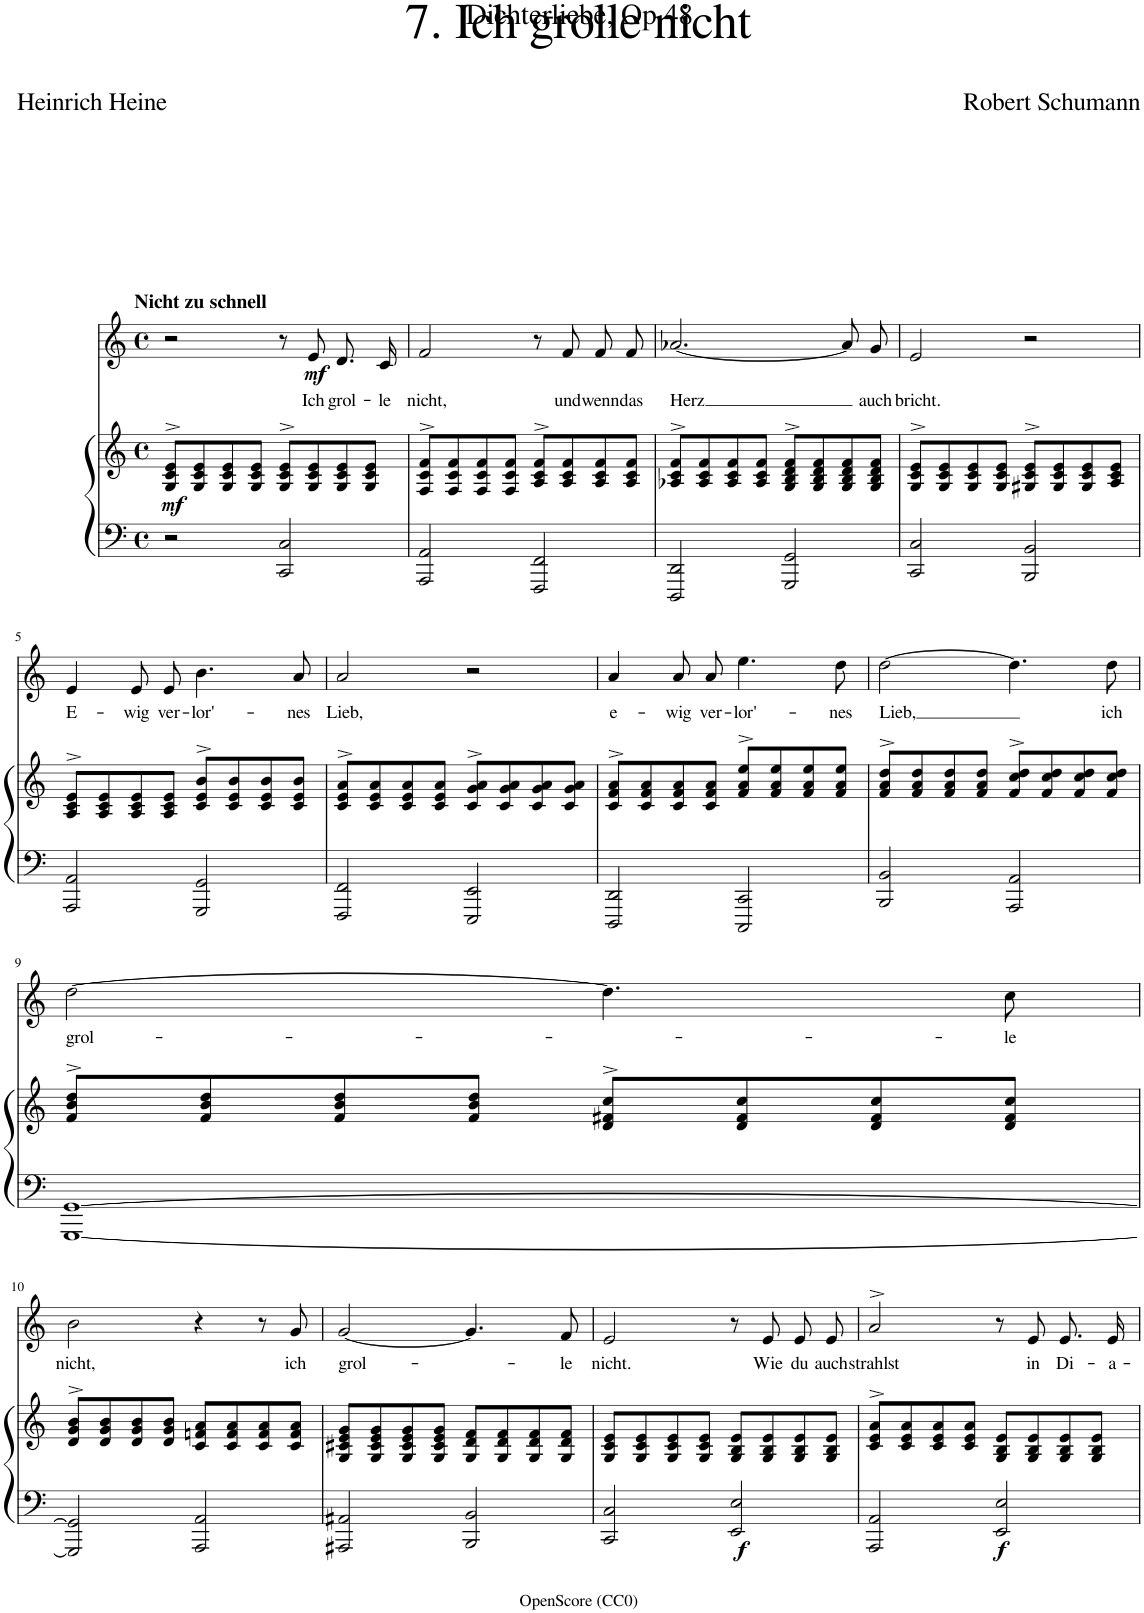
**kern	**kern	**dynam	**kern	**text	**dynam
*part2	*part2	*part2	*part1	*part1	*part1
*staff3	*staff2	*staff2/3	*staff1	*staff1	*staff1
*I"Piano	*	*	*I"Voice	*	*
*I'Pno	*	*	*	*	*
*clefF4	*clefG2	*	*clefG2	*	*
*k[]	*k[]	*	*k[]	*	*
*M4/4	*M4/4	*	*M4/4	*	*
*met(c)	*met(c)	*	*met(c)	*	*
=1	=1	=1	=1	=1	=1
!	!	!	!LO:TX:a:B:t=Nicht zu schnell	!	!
!	!	!LO:DY:b	!	!	!
2r	8G/^> 8c/^> 8e/^>L	mf	2r	.	.
.	8G/ 8c/ 8e/	.	.	.	.
.	8G/ 8c/ 8e/	.	.	.	.
.	8G/ 8c/ 8e/J	.	.	.	.
2CC/ 2C/	8G/^> 8c/^> 8e/^>L	.	8r	.	.
!	!	!	!	!LO:LY:b	!LO:DY:b
.	8G/ 8c/ 8e/	.	8e/	Ich	mf
!	!	!	!	!LO:LY:b	!
.	8G/ 8c/ 8e/	.	8.d/L	grol-	.
.	8G/ 8c/ 8e/J	.	.	.	.
!	!	!	!	!LO:LY:b	!
.	.	.	16c/Jk	-le	.
=2	=2	=2	=2	=2	=2
!	!	!	!	!LO:LY:b	!
2AAA/ 2AA/	8F/^> 8c/^> 8f/^>L	.	2f/	nicht,	.
.	8F/ 8c/ 8f/	.	.	.	.
.	8F/ 8c/ 8f/	.	.	.	.
.	8F/ 8c/ 8f/J	.	.	.	.
2FFF/ 2FF/	8A/^> 8c/^> 8f/^>L	.	8r	.	.
!	!	!	!	!LO:LY:b	!
.	8A/ 8c/ 8f/	.	8f/	und	.
!	!	!	!	!LO:LY:b	!
.	8A/ 8c/ 8f/	.	8f/L	wenn	.
!	!	!	!	!LO:LY:b	!
.	8A/ 8c/ 8f/J	.	8f/J	das	.
=3	=3	=3	=3	=3	=3
!	!	!	!	!LO:LY:b	!
2DDD/ 2DD/	8A-X/^> 8c/^> 8f/^>L	.	[2.a-X/	Herz	.
.	8A-/ 8c/ 8f/	.	.	.	.
.	8A-/ 8c/ 8f/	.	.	.	.
.	8A-/ 8c/ 8f/J	.	.	.	.
2GGG/ 2GG/	8G/^> 8B/^> 8d/^> 8f/^>L	.	.	.	.
.	8G/ 8B/ 8d/ 8f/	.	.	.	.
.	8G/ 8B/ 8d/ 8f/	.	8a-/L]	.	.
!	!	!	!	!LO:LY:b	!
.	8G/ 8B/ 8d/ 8f/J	.	8g/J	auch	.
=4	=4	=4	=4	=4	=4
!	!	!	!	!LO:LY:b	!
2CC/ 2C/	8G/^> 8c/^> 8e/^>L	.	2e/	bricht.	.
.	8G/ 8c/ 8e/	.	.	.	.
.	8G/ 8c/ 8e/	.	.	.	.
.	8G/ 8c/ 8e/J	.	.	.	.
2BBB/ 2BB/	8G#X/^> 8c/^> 8e/^>L	.	2r	.	.
.	8G#/ 8c/ 8e/	.	.	.	.
.	8G#/ 8c/ 8e/	.	.	.	.
.	8A/ 8c/ 8e/J	.	.	.	.
!!LO:LB:g=z
=5	=5	=5	=5	=5	=5
!	!	!	!	!LO:LY:b	!
2AAA/ 2AA/	8A/^> 8c/^> 8e/^>L	.	4e/	E-	.
.	8A/ 8c/ 8e/	.	.	.	.
!	!	!	!	!LO:LY:b	!
.	8A/ 8c/ 8e/	.	8e/L	-wig	.
!	!	!	!	!LO:LY:b	!
.	8A/ 8c/ 8e/J	.	8e/J	ver-	.
!	!	!	!	!LO:LY:b	!
2GGG/ 2GG/	8c/^> 8e/^> 8b/^>L	.	4.b\	-lor'-	.
.	8c/ 8e/ 8b/	.	.	.	.
.	8c/ 8e/ 8b/	.	.	.	.
!	!	!	!	!LO:LY:b	!
.	8c/ 8e/ 8b/J	.	8a/	-nes	.
=6	=6	=6	=6	=6	=6
!	!	!	!	!LO:LY:b	!
2FFF/ 2FF/	8c/^> 8e/^> 8a/^>L	.	2a/	Lieb,	.
.	8c/ 8e/ 8a/	.	.	.	.
.	8c/ 8e/ 8a/	.	.	.	.
.	8c/ 8e/ 8a/J	.	.	.	.
2EEE/ 2EE/	8c/^> 8g/^> 8a/^>L	.	2r	.	.
.	8c/ 8g/ 8a/	.	.	.	.
.	8c/ 8g/ 8a/	.	.	.	.
.	8c/ 8g/ 8a/J	.	.	.	.
=7	=7	=7	=7	=7	=7
!	!	!	!	!LO:LY:b	!
2DDD/ 2DD/	8c/^> 8f/^> 8a/^>L	.	4a/	e-	.
.	8c/ 8f/ 8a/	.	.	.	.
!	!	!	!	!LO:LY:b	!
.	8c/ 8f/ 8a/	.	8a/L	-wig	.
!	!	!	!	!LO:LY:b	!
.	8c/ 8f/ 8a/J	.	8a/J	ver-	.
!	!	!	!	!LO:LY:b	!
2CCC/ 2CC/	8f/^> 8a/^> 8ee/^>L	.	4.ee\	-lor'-	.
.	8f/ 8a/ 8ee/	.	.	.	.
.	8f/ 8a/ 8ee/	.	.	.	.
!	!	!	!	!LO:LY:b	!
.	8f/ 8a/ 8ee/J	.	8dd\	-nes	.
=8	=8	=8	=8	=8	=8
!	!	!	!	!LO:LY:b	!
2BBB/ 2BB/	8f/^> 8a/^> 8dd/^>L	.	[2dd\	Lieb,	.
.	8f/ 8a/ 8dd/	.	.	.	.
.	8f/ 8a/ 8dd/	.	.	.	.
.	8f/ 8a/ 8dd/J	.	.	.	.
2AAA/ 2AA/	8f/^> 8cc/^> 8dd/^>L	.	4.dd\]	.	.
.	8f/ 8cc/ 8dd/	.	.	.	.
.	8f/ 8cc/ 8dd/	.	.	.	.
!	!	!	!	!LO:LY:b	!
.	8f/ 8cc/ 8dd/J	.	8dd\	ich	.
!!LO:LB:g=z
=9	=9	=9	=9	=9	=9
!	!	!	!	!LO:LY:b	!
[1GGG [1GG	8f/^> 8b/^> 8dd/^>L	.	[2dd\	grol-	.
.	8f/ 8b/ 8dd/	.	.	.	.
.	8f/ 8b/ 8dd/	.	.	.	.
.	8f/ 8b/ 8dd/J	.	.	.	.
.	8d/^> 8f#X/^> 8cc/^>L	.	4.dd\]	.	.
.	8d/ 8f#/ 8cc/	.	.	.	.
.	8d/ 8f#/ 8cc/	.	.	.	.
!	!	!	!	!LO:LY:b	!
.	8d/ 8f#/ 8cc/J	.	8cc\	-le	.
!!LO:LB:g=z
=10	=10	=10	=10	=10	=10
!	!	!	!	!LO:LY:b	!
2GGG/] 2GG/]	8d/^> 8g/^> 8b/^>L	.	2b\	nicht,	.
.	8d/ 8g/ 8b/	.	.	.	.
.	8d/ 8g/ 8b/	.	.	.	.
.	8d/ 8g/ 8b/J	.	.	.	.
2AAA/ 2AA/	8c/ 8fn/ 8a/L	.	4r	.	.
.	8c/ 8f/ 8a/	.	.	.	.
.	8c/ 8f/ 8a/	.	8r	.	.
!	!	!	!	!LO:LY:b	!
.	8c/ 8f/ 8a/J	.	8g/	ich	.
=11	=11	=11	=11	=11	=11
!	!	!	!	!LO:LY:b	!
2AAA#X/ 2AA#X/	8G/ 8c#X/ 8e/ 8g/L	.	[2g/	grol-	.
.	8G/ 8c#/ 8e/ 8g/	.	.	.	.
.	8G/ 8c#/ 8e/ 8g/	.	.	.	.
.	8G/ 8c#/ 8e/ 8g/J	.	.	.	.
2BBB/ 2BB/	8G/ 8d/ 8f/L	.	4.g/]	.	.
.	8G/ 8d/ 8f/	.	.	.	.
.	8G/ 8d/ 8f/	.	.	.	.
!	!	!	!	!LO:LY:b	!
.	8G/ 8d/ 8f/J	.	8f/	-le	.
=12	=12	=12	=12	=12	=12
!	!	!	!	!LO:LY:b	!
2CC/ 2C/	8G/ 8c/ 8e/L	.	2e/	nicht.	.
.	8G/ 8c/ 8e/	.	.	.	.
.	8G/ 8c/ 8e/	.	.	.	.
.	8G/ 8c/ 8e/J	.	.	.	.
!	!	!LO:DY:b=2	!	!	!
2EE/ 2E/	8G/ 8B/ 8e/L	f	8r	.	.
!	!	!	!	!LO:LY:b	!
.	8G/ 8B/ 8e/	.	8e/	Wie	.
!	!	!	!	!LO:LY:b	!
.	8G/ 8B/ 8e/	.	8e/L	du	.
!	!	!	!	!LO:LY:b	!
.	8G/ 8B/ 8e/J	.	8e/J	auch	.
=13	=13	=13	=13	=13	=13
!	!	!	!	!LO:LY:b	!
2AAA/ 2AA/	8c/^> 8e/^> 8a/^>L	.	2a^>/	strahlst	.
.	8c/ 8e/ 8a/	.	.	.	.
.	8c/ 8e/ 8a/	.	.	.	.
.	8c/ 8e/ 8a/J	.	.	.	.
!	!	!LO:DY:b=2	!	!	!
2EE/ 2E/	8G/ 8B/ 8e/L	f	8r	.	.
!	!	!	!	!LO:LY:b	!
.	8G/ 8B/ 8e/	.	8e/	in	.
!	!	!	!	!LO:LY:b	!
.	8G/ 8B/ 8e/	.	8.e/L	Di-	.
.	8G/ 8B/ 8e/J	.	.	.	.
!	!	!	!	!LO:LY:b	!
.	.	.	16e/Jk	-a-	.
=	=	=	=	=	=
*-	*-	*-	*-	*-	*-
